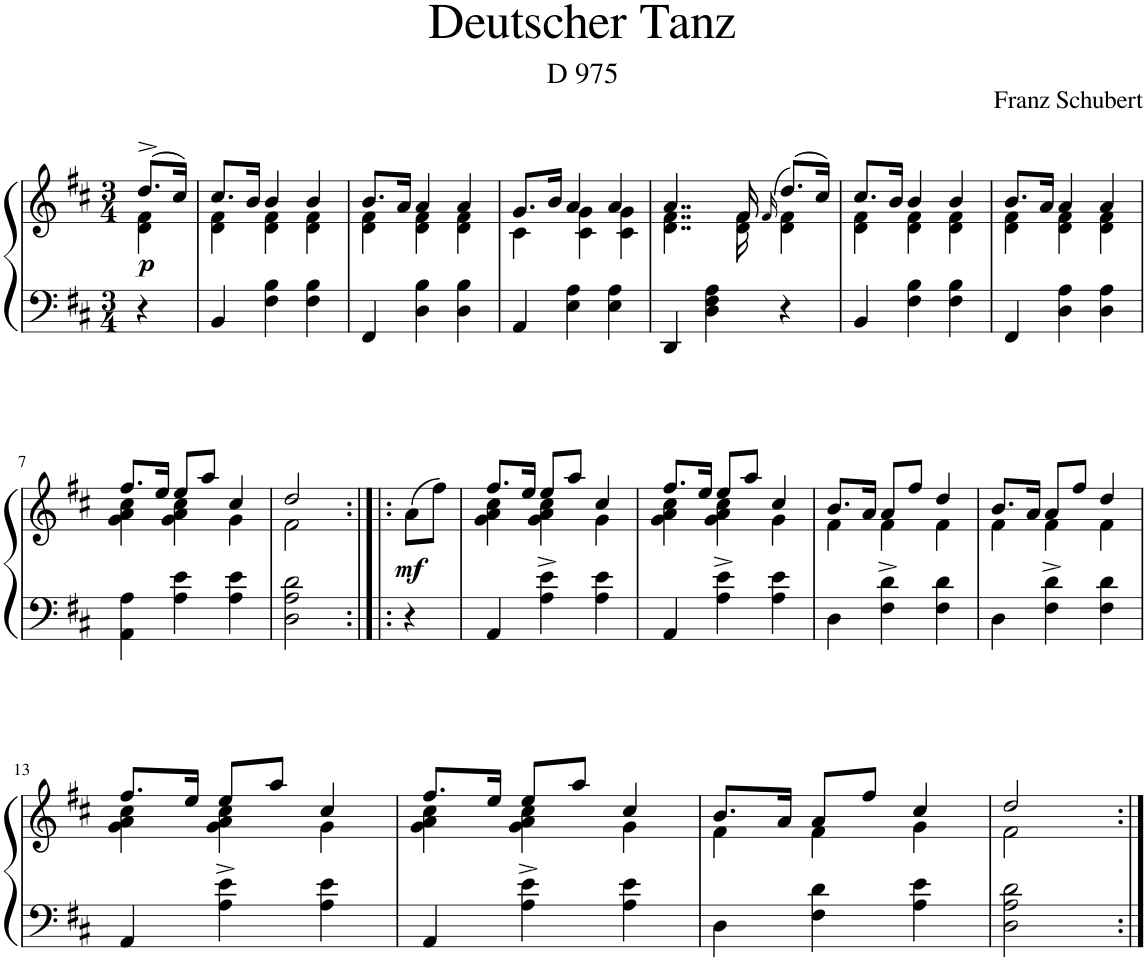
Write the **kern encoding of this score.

**kern	**kern	**dynam
*part1	*part1	*part1
*staff2	*staff1	*staff1/2
*I"Piano	*	*
*I'Pno.	*	*
*clefF4	*clefG2	*
*k[f#c#]	*k[f#c#]	*
*M3/4	*M3/4	*
=	=	=
*	*^	*
!	!	!	!LO:DY:b
4r	(8.dd^/L	4d\ 4f#\	p
.	16cc#/Jk)	.	.
=1	=1	=1	=1
4BB/	8.cc#/L	4d\ 4f#\	.
.	16b/Jk	.	.
4F#\ 4B\	4b/	4d\ 4f#\	.
4F#\ 4B\	4b/	4d\ 4f#\	.
=2	=2	=2	=2
4FF#/	8.b/L	4d\ 4f#\	.
.	16a/Jk	.	.
4D\ 4B\	4a/	4d\ 4f#\	.
4D\ 4B\	4a/	4d\ 4f#\	.
=3	=3	=3	=3
4AA/	8.g/L	4c#\	.
.	16b/Jk	.	.
4E\ 4A\	4a/	4c#\ 4g\	.
4E\ 4A\	4a/	4c#\ 4g\	.
=4	=4	=4	=4
4DD/	4..a/	4..d\ 4..f#\	.
4D\ 4F#\ 4A\	.	.	.
.	16f#/	16d\ 16f#\	.
.	(>16qf#/	.	.
4r	(8.dd/L)	4d\ 4f#\	.
.	16cc#/Jk)	.	.
=5	=5	=5	=5
4BB/	8.cc#/L	4d\ 4f#\	.
.	16b/Jk	.	.
4F#\ 4B\	4b/	4d\ 4f#\	.
4F#\ 4B\	4b/	4d\ 4f#\	.
=6	=6	=6	=6
4FF#/	8.b/L	4d\ 4f#\	.
.	16a/Jk	.	.
4D\ 4A\	4a/	4d\ 4f#\	.
4D\ 4A\	4a/	4d\ 4f#\	.
!!LO:LB:g=z	!!
=7	=7	=7	=7
4AA\ 4A\	8.ff#/L	4g\ 4a\ 4cc#\	.
.	16ee/Jk	.	.
4A\ 4e\	8ee/L	4g\ 4a\ 4cc#\	.
.	8aa/J	.	.
4A\ 4e\	4cc#/	4g\	.
=8	=8	=8	=8
2D\ 2A\ 2d\	2dd/	2f#\	.
=8X1:|!|:	=8X1:|!|:	=8X1:|!|:	=8X1:|!|:
!	!	!	!LO:DY:b
*	*v	*v	*
4r	(8a\L	mf
.	8ff#\J)	.
=9	=9	=9
*	*^	*
4AA/	8.ff#/L	4g\ 4a\ 4cc#\	.
.	16ee/Jk	.	.
4A\^ 4e\^	8ee/L	4g\ 4a\ 4cc#\	.
.	8aa/J	.	.
4A\ 4e\	4cc#/	4g\	.
=10	=10	=10	=10
4AA/	8.ff#/L	4g\ 4a\ 4cc#\	.
.	16ee/Jk	.	.
4A\^ 4e\^	8ee/L	4g\ 4a\ 4cc#\	.
.	8aa/J	.	.
4A\ 4e\	4cc#/	4g\	.
=11	=11	=11	=11
4D\	8.b/L	4f#\	.
.	16a/Jk	.	.
4F#\^ 4d\^	8a/L	4f#\	.
.	8ff#/J	.	.
4F#\ 4d\	4dd/	4f#\	.
=12	=12	=12	=12
4D\	8.b/L	4f#\	.
.	16a/Jk	.	.
4F#\^ 4d\^	8a/L	4f#\	.
.	8ff#/J	.	.
4F#\ 4d\	4dd/	4f#\	.
!!LO:LB:g=z	!!
=13	=13	=13	=13
4AA/	8.ff#/L	4g\ 4a\ 4cc#\	.
.	16ee/Jk	.	.
4A\^ 4e\^	8ee/L	4g\ 4a\ 4cc#\	.
.	8aa/J	.	.
4A\ 4e\	4cc#/	4g\	.
=14	=14	=14	=14
4AA/	8.ff#/L	4g\ 4a\ 4cc#\	.
.	16ee/Jk	.	.
4A\^ 4e\^	8ee/L	4g\ 4a\ 4cc#\	.
.	8aa/J	.	.
4A\ 4e\	4cc#/	4g\	.
=15	=15	=15	=15
4D\	8.b/L	4f#\	.
.	16a/Jk	.	.
4F#\ 4d\	8a/L	4f#\	.
.	8ff#/J	.	.
4A\ 4e\	4cc#/	4g\	.
=16	=16	=16	=16
2D\ 2A\ 2d\	2dd/	2f#\	.
*	*v	*v	*
=:|!	=:|!	=:|!
*-	*-	*-
